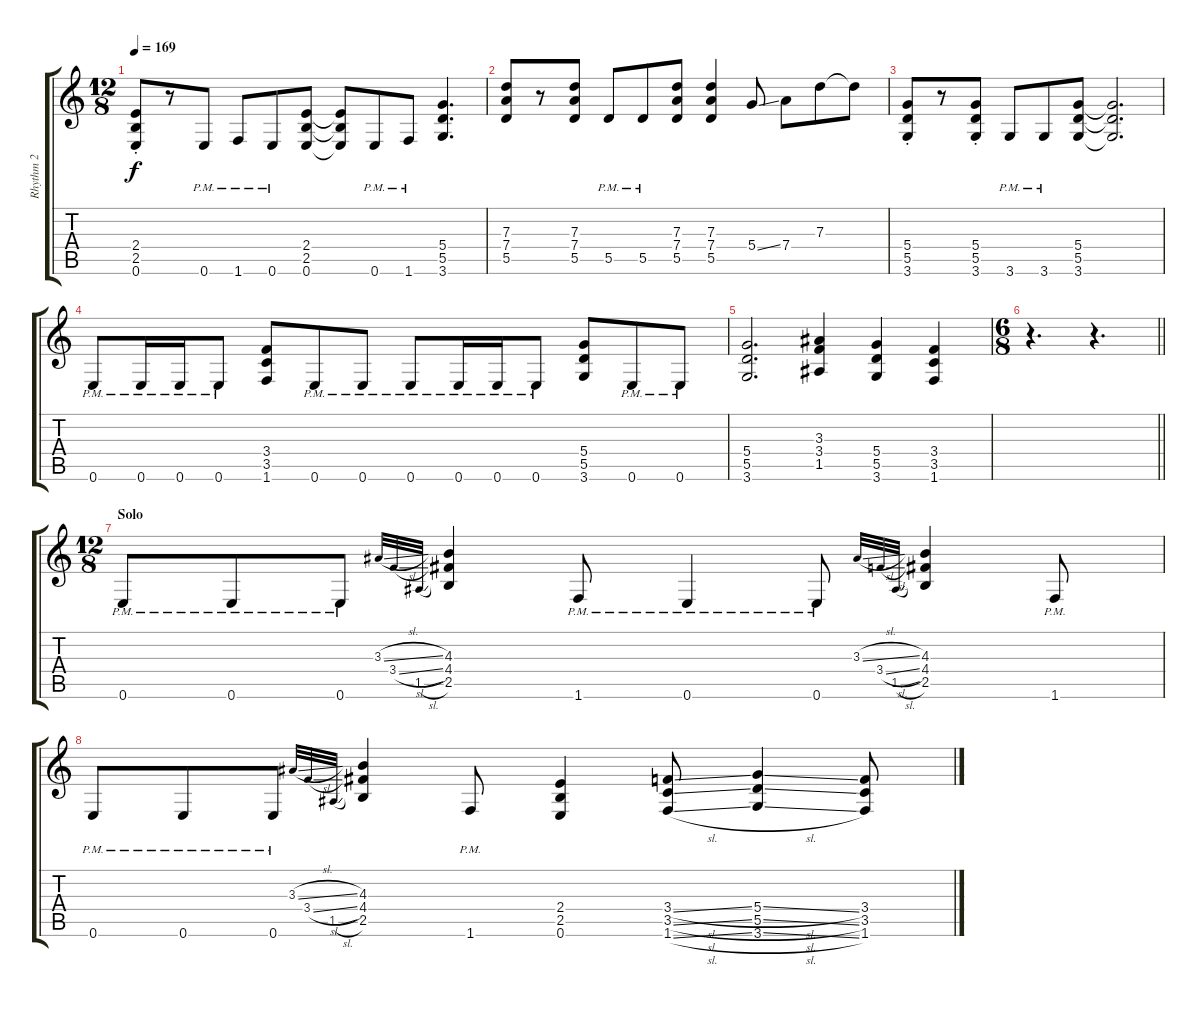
\track ("Rhythm 2" "Rhythm 2") {instrument distortionguitar}
\staff {score tabs}
\tuning (E4 B3 G3 D3 A2 E2) {hide}
\ts (12 8)
\tempo 169
\clef g2
\ks c
(2.4{st} 2.5{st} 0.6{st}).8{dy f} r.8 0.6{pm}.8 1.6{pm}.8 0.6{pm}.8 (2.4 2.5 0.6).8 (2.4{t} 2.5{t} 0.6{t}).8 0.6{pm}.8 1.6{pm}.8 (5.4 5.5 3.6).4{d} |
(7.3 7.4 5.5).8 r.8 (7.3 7.4 5.5).8 5.5{pm}.8 5.5{pm}.8 (7.3 7.4 5.5).8 (7.3 7.4 5.5).4 5.4{ss}.8 7.4.8 7.3.8 7.3{t}.8 |
(5.4{st} 5.5{st} 3.6{st}).8 r.8 (5.4{st} 5.5{st} 3.6{st}).8 3.6{pm}.8 3.6{pm}.8 (5.4 5.5 3.6).8 (5.4{t} 5.5{t} 3.6{t}).2{d} |
0.6{pm}.8 0.6{pm}.16 0.6{pm}.16 0.6{pm}.8 (3.4 3.5 1.6).8 0.6{pm}.8 0.6{pm}.8 0.6{pm}.8 0.6{pm}.16 0.6{pm}.16 0.6{pm}.8 (5.4 5.5 3.6).8 0.6{pm}.8 0.6{pm}.8 |
(5.4 5.5 3.6).2{d} (3.3 3.4 1.5).4 (5.4 5.5 3.6).4 (3.4 3.5 1.6).4 |
\ts (6 8)
\barLineRight lightlight
r.4{d} r.4{d} |
\ts (12 8)
\section ("" "Solo")
0.6{pm}.8 0.6{pm}.8 0.6{pm}.8 3.3{sl}.32{gr onbeat} 3.4{sl}.32{gr onbeat} 1.5{sl}.32{gr onbeat} (4.3 4.4 2.5).4 1.6{pm}.8 0.6{pm}.4 0.6{pm}.8 3.3{sl}.32{gr onbeat} 3.4{sl}.32{gr onbeat} 1.5{sl}.32{gr onbeat} (4.3 4.4 2.5).4 1.6{pm}.8 |
0.6{pm}.8 0.6{pm}.8 0.6{pm}.8 3.3{sl}.32{gr onbeat} 3.4{sl}.32{gr onbeat} 1.5{sl}.32{gr onbeat} (4.3 4.4 2.5).4 1.6{pm}.8 (2.4 2.5 0.6).4 (3.4{sl} 3.5{sl} 1.6{sl}).8 (5.4{sl} 5.5{sl} 3.6{sl}).4 (3.4 3.5 1.6).8
